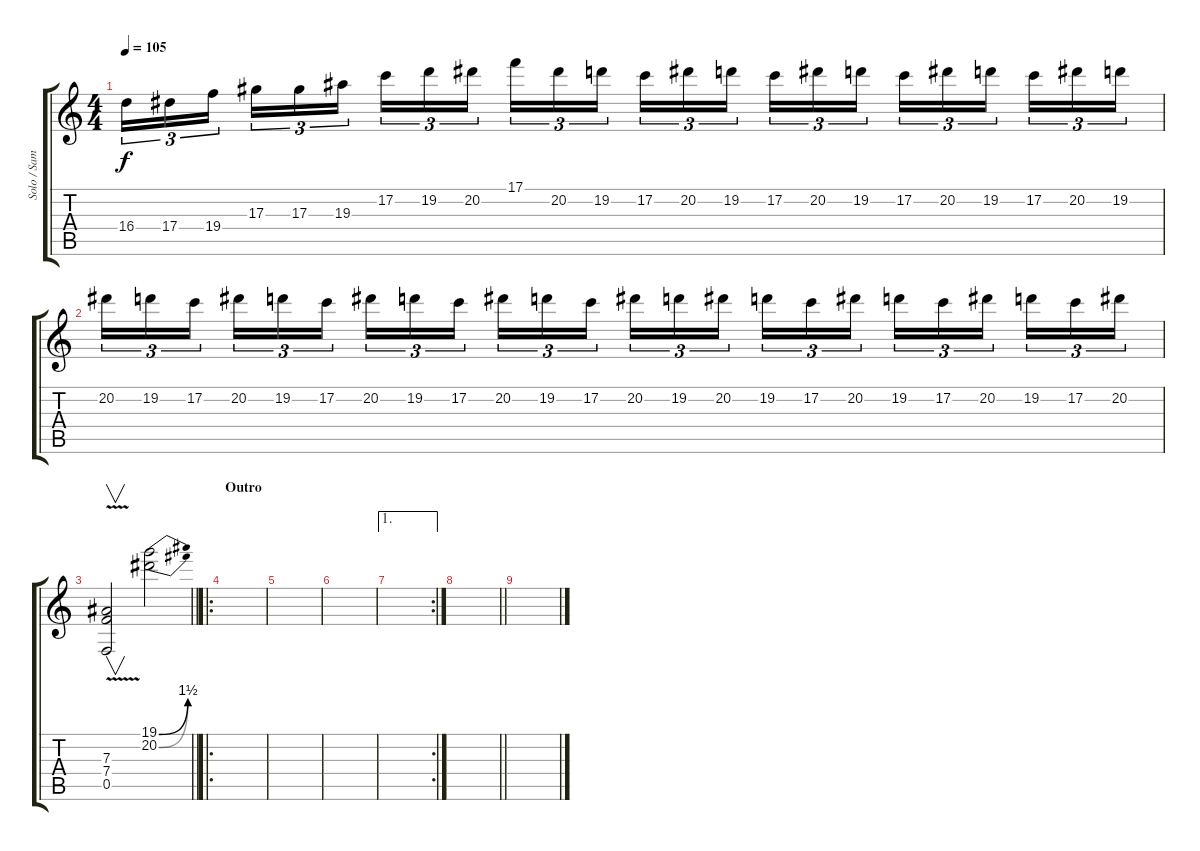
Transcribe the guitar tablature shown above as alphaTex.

\track ("Solo / Samples" "Solo / Sam") {instrument overdrivenguitar}
\staff {score tabs}
\tuning (C4 G3 Eb3 Bb2 F2 C2) {hide}
\ts (4 4)
\tempo 105
\clef g2
\ks c
16.4.16{tu (3 2) dy f} 17.4.16{tu (3 2)} 19.4.16{tu (3 2) beam splitsecondary} 17.3.16{tu (3 2)} 17.3.16{tu (3 2)} 19.3.16{tu (3 2)} 17.2.16{tu (3 2)} 19.2.16{tu (3 2)} 20.2.16{tu (3 2) beam splitsecondary} 17.1.16{tu (3 2)} 20.2.16{tu (3 2)} 19.2.16{tu (3 2)} 17.2.16{tu (3 2)} 20.2.16{tu (3 2)} 19.2.16{tu (3 2) beam splitsecondary} 17.2.16{tu (3 2)} 20.2.16{tu (3 2)} 19.2.16{tu (3 2)} 17.2.16{tu (3 2)} 20.2.16{tu (3 2)} 19.2.16{tu (3 2) beam splitsecondary} 17.2.16{tu (3 2)} 20.2.16{tu (3 2)} 19.2.16{tu (3 2)} |
20.2.16{tu (3 2)} 19.2.16{tu (3 2)} 17.2.16{tu (3 2) beam splitsecondary} 20.2.16{tu (3 2)} 19.2.16{tu (3 2)} 17.2.16{tu (3 2)} 20.2.16{tu (3 2)} 19.2.16{tu (3 2)} 17.2.16{tu (3 2) beam splitsecondary} 20.2.16{tu (3 2)} 19.2.16{tu (3 2)} 17.2.16{tu (3 2)} 20.2.16{tu (3 2)} 19.2.16{tu (3 2)} 20.2.16{tu (3 2) beam splitsecondary} 19.2.16{tu (3 2)} 17.2.16{tu (3 2)} 20.2.16{tu (3 2)} 19.2.16{tu (3 2)} 17.2.16{tu (3 2)} 20.2.16{tu (3 2) beam splitsecondary} 19.2.16{tu (3 2)} 17.2.16{tu (3 2)} 20.2.16{tu (3 2)} |
\barLineRight lightlight
(7.3{v} 7.4 0.5).2{v} (19.1{be (bend 0 0 60 6)} 20.2{be (bend 0 0 60 6)}).2 |
\ro
\section ("" "Outro")
|
|
|
\ae 1
\rc 2
|
\barLineRight lightlight
|
\section ("" "")
